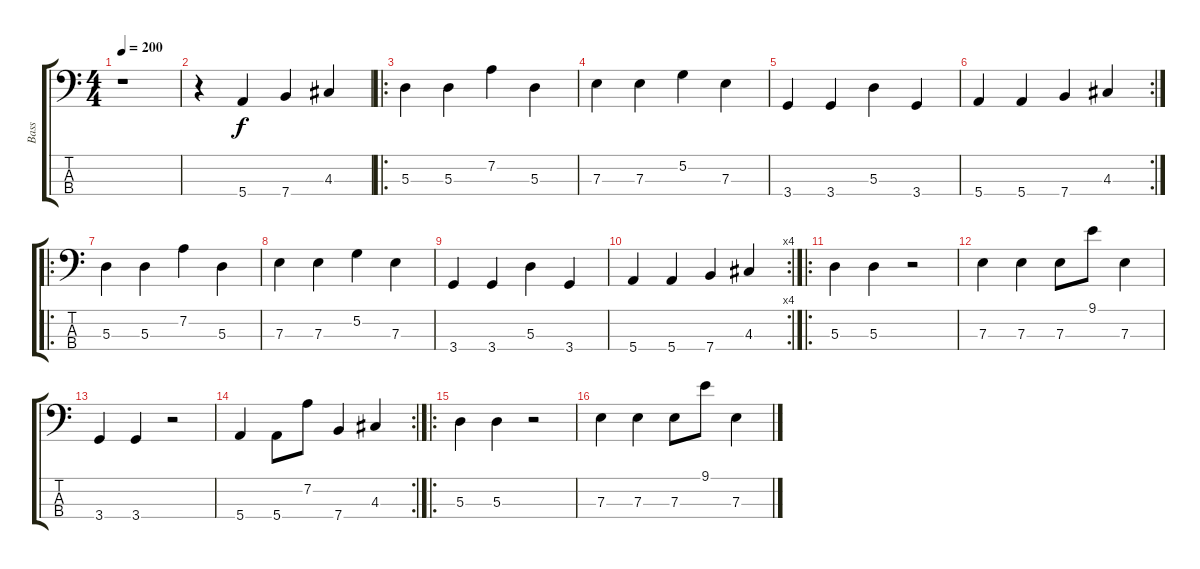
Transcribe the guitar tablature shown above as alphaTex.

\track ("Bass " "Bass ") {instrument electricbassfinger}
\staff {score tabs}
\tuning (G2 D2 A1 E1) {hide}
\ts (4 4)
\tempo 200
\clef f4
\ks c
r.1{dy f} |
r.4 5.4.4 7.4.4 4.3.4 |
\ro
5.3.4 5.3.4 7.2.4 5.3.4 |
7.3.4 7.3.4 5.2.4 7.3.4 |
3.4.4 3.4.4 5.3.4 3.4.4 |
\rc 2
5.4.4 5.4.4 7.4.4 4.3.4 |
\ro
5.3.4 5.3.4 7.2.4 5.3.4 |
7.3.4 7.3.4 5.2.4 7.3.4 |
3.4.4 3.4.4 5.3.4 3.4.4 |
\rc 4
5.4.4 5.4.4 7.4.4 4.3.4 |
\ro
5.3.4 5.3.4 r.2 |
7.3.4 7.3.4 7.3.8 9.1.8 7.3.4 |
3.4.4 3.4.4 r.2 |
\rc 2
5.4.4 5.4.8 7.2.8 7.4.4 4.3.4 |
\ro
5.3.4 5.3.4 r.2 |
7.3.4 7.3.4 7.3.8 9.1.8 7.3.4
